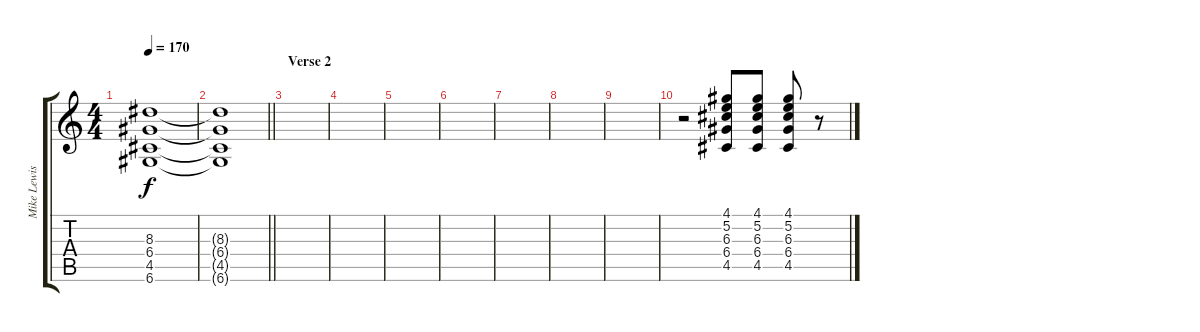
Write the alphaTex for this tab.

\track ("Mike Lewis | Rhythm" "Mike Lewis") {instrument electricguitarclean}
\staff {score tabs}
\tuning (E4 B3 G3 D3 A2 D2) {hide}
\ts (4 4)
\tempo 170
\clef g2
\ks c
(8.3{t} 6.4{t} 4.5{t} 6.6{t}).1{dy f} |
\barLineRight lightlight
(8.3{t} 6.4{t} 4.5{t} 6.6{t}).1 |
\section ("" "Verse 2")
|
|
|
|
|
|
|
r.2 (4.1 5.2 6.3 6.4 4.5).8 (4.1 5.2 6.3 6.4 4.5).8 (4.1 5.2 6.3 6.4 4.5).8 r.8
